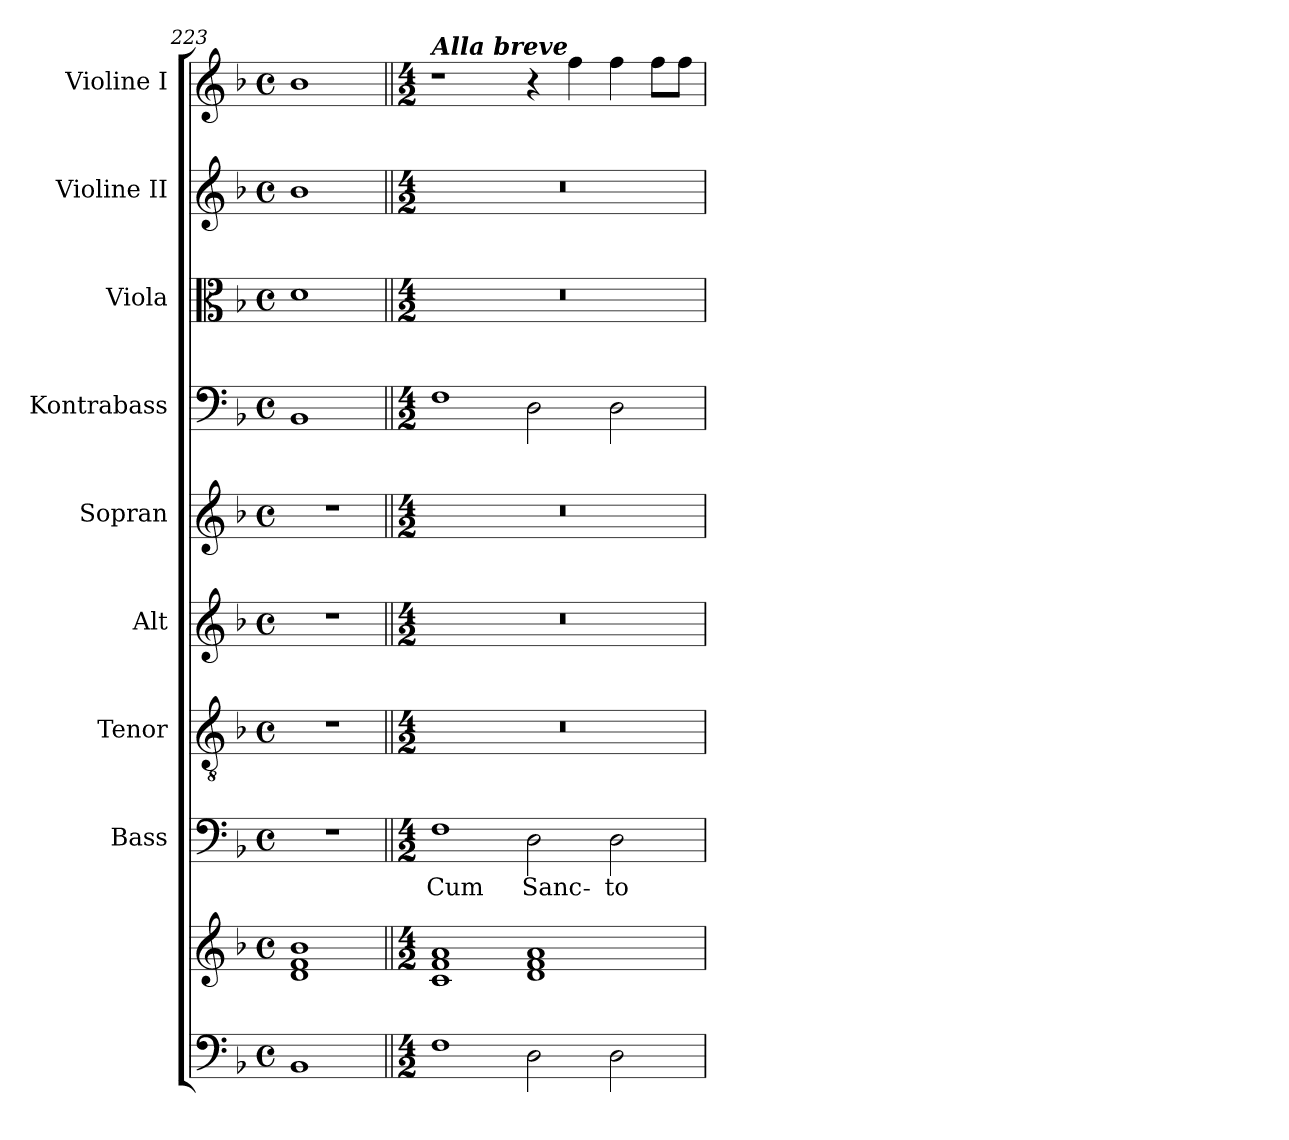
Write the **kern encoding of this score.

**kern	**kern	**kern	**text	**kern	**kern	**kern	**kern	**kern	**kern	**kern
*part9	*part9	*part8	*part8	*part7	*part6	*part5	*part4	*part3	*part2	*part1
*staff10	*staff9	*staff8	*staff8	*staff7	*staff6	*staff5	*staff4	*staff3	*staff2	*staff1
*	*	*I"Bass	*	*I"Tenor	*I"Alt	*I"Sopran	*I"Kontrabass	*I"Viola	*I"Violine II	*I"Violine I
*	*	*I'B.	*	*I'T.	*I'A.	*I'S.	*I'Kb.	*I'Vla.	*I'Vl. II	*I'Vl. I
*clefF4	*clefG2	*clefF4	*	*clefGv2	*clefG2	*clefG2	*clefF4	*clefC3	*clefG2	*clefG2
*	*	*	*	*	*	*	*ITrd7c12	*	*	*
*k[b-]	*k[b-]	*k[b-]	*	*k[b-]	*k[b-]	*k[b-]	*k[b-]	*k[b-]	*k[b-]	*k[b-]
*F:	*F:	*F:	*	*F:	*F:	*F:	*F:	*F:	*F:	*F:
*M4/4	*M4/4	*M4/4	*	*M4/4	*M4/4	*M4/4	*M4/4	*M4/4	*M4/4	*M4/4
*met(c)	*met(c)	*met(c)	*	*met(c)	*met(c)	*met(c)	*met(c)	*met(c)	*met(c)	*met(c)
=223	=223	=223	=223	=223	=223	=223	=223	=223	=223	=223
1BB-	1d 1f 1b-	1r	.	1r	1r	1r	1BBB-	1d	1b-	1b-
=224||	=224||	=224||	=224||	=224||	=224||	=224||	=224||	=224||	=224||	=224||
*M4/2	*M4/2	*M4/2	*	*M4/2	*M4/2	*M4/2	*M4/2	*M4/2	*M4/2	*M4/2
!	!	!	!	!	!	!	!	!	!	!LO:TX:a:Bi:t=Alla breve
!	!	!	!LO:LY:b	!	!	!	!	!	!	!
1F	1c 1f 1a	1F	Cum	0r	0r	0r	1FF	0r	0r	1r
!	!	!	!LO:LY:b	!	!	!	!	!	!	!
2D\	1d 1f 1a	2D\	Sanc-	.	.	.	2DD\	.	.	4r
.	.	.	.	.	.	.	.	.	.	4ff\
!	!	!	!LO:LY:b	!	!	!	!	!	!	!
2D\	.	2D\	-to	.	.	.	2DD\	.	.	4ff\
.	.	.	.	.	.	.	.	.	.	8ff\L
.	.	.	.	.	.	.	.	.	.	8ff\J
=	=	=	=	=	=	=	=	=	=	=
*-	*-	*-	*-	*-	*-	*-	*-	*-	*-	*-
